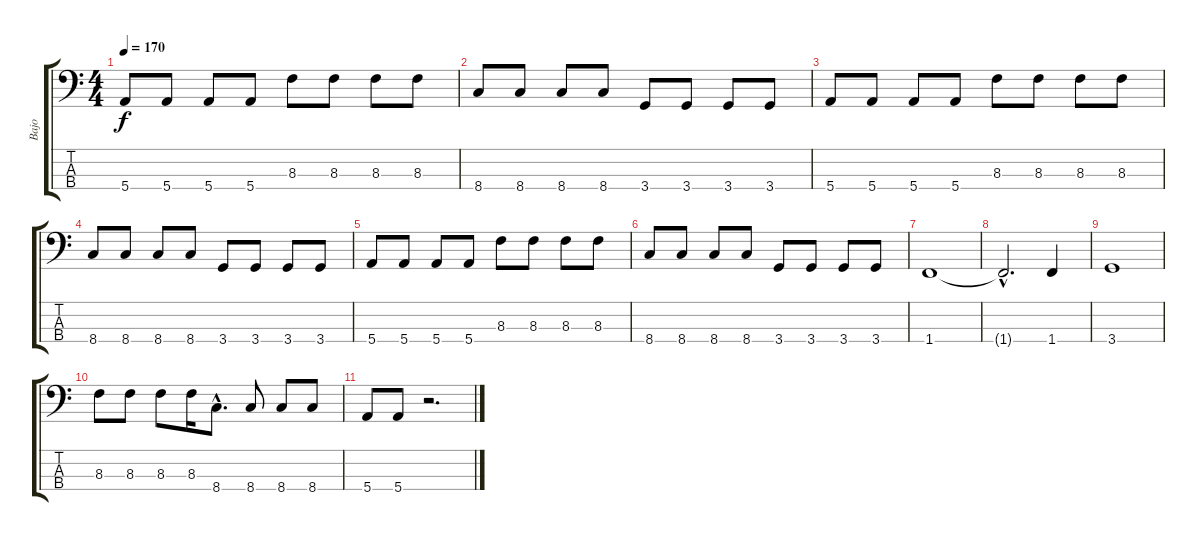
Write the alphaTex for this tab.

\track ("Bajo" "Bajo") {instrument electricbasspick}
\staff {score tabs}
\tuning (G2 D2 A1 E1) {hide}
\ts (4 4)
\tempo 170
\clef f4
\ks c
5.4.8{dy f} 5.4.8 5.4.8 5.4.8 8.3.8 8.3.8 8.3.8 8.3.8 |
8.4.8 8.4.8 8.4.8 8.4.8 3.4.8 3.4.8 3.4.8 3.4.8 |
5.4.8 5.4.8 5.4.8 5.4.8 8.3.8 8.3.8 8.3.8 8.3.8 |
8.4.8 8.4.8 8.4.8 8.4.8 3.4.8 3.4.8 3.4.8 3.4.8 |
5.4.8 5.4.8 5.4.8 5.4.8 8.3.8 8.3.8 8.3.8 8.3.8 |
8.4.8 8.4.8 8.4.8 8.4.8 3.4.8 3.4.8 3.4.8 3.4.8 |
1.4.1 |
1.4{hac t}.2{d} 1.4.4 |
3.4.1 |
8.3.8 8.3.8 8.3.8 8.3.16 8.4{hac}.8{d} 8.4.8 8.4.8 8.4.8 |
5.4.8 5.4.8 r.2{d}
